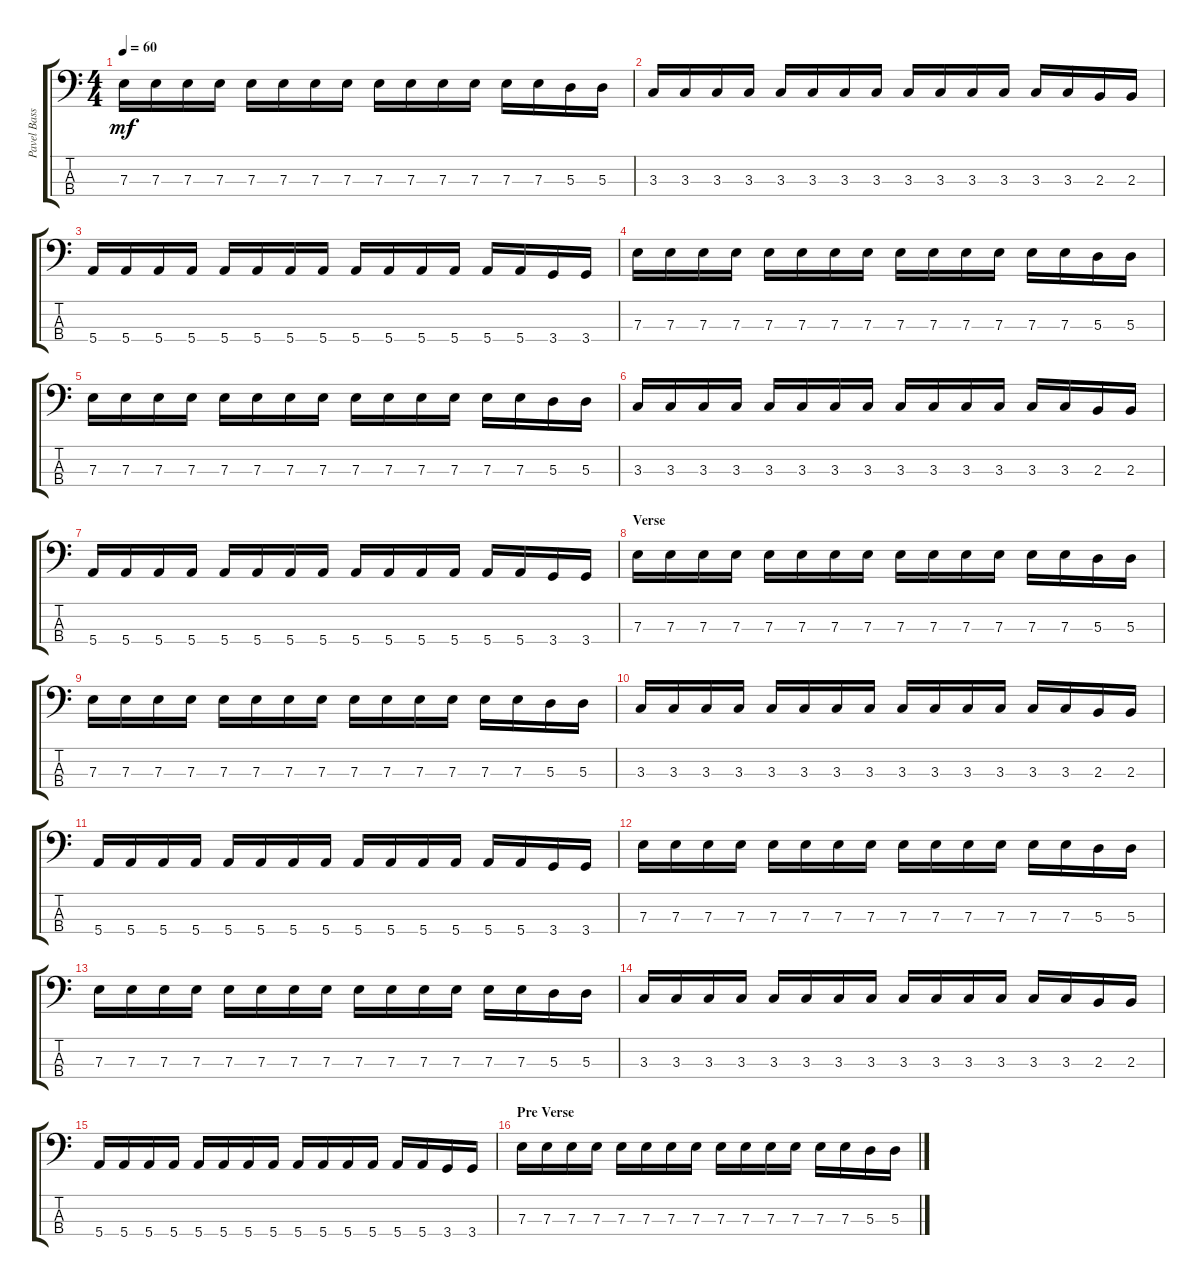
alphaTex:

\track ("Pavel Bass" "Pavel Bass") {instrument electricbassfinger}
\staff {score tabs}
\tuning (G2 D2 A1 E1) {hide}
\ts (4 4)
\tempo 60
\clef f4
\ks c
7.3.16{dy mf} 7.3.16 7.3.16 7.3.16 7.3.16 7.3.16 7.3.16 7.3.16 7.3.16 7.3.16 7.3.16 7.3.16 7.3.16 7.3.16 5.3.16 5.3.16 |
3.3.16 3.3.16 3.3.16 3.3.16 3.3.16 3.3.16 3.3.16 3.3.16 3.3.16 3.3.16 3.3.16 3.3.16 3.3.16 3.3.16 2.3.16 2.3.16 |
5.4.16 5.4.16 5.4.16 5.4.16 5.4.16 5.4.16 5.4.16 5.4.16 5.4.16 5.4.16 5.4.16 5.4.16 5.4.16 5.4.16 3.4.16 3.4.16 |
7.3.16 7.3.16 7.3.16 7.3.16 7.3.16 7.3.16 7.3.16 7.3.16 7.3.16 7.3.16 7.3.16 7.3.16 7.3.16 7.3.16 5.3.16 5.3.16 |
7.3.16 7.3.16 7.3.16 7.3.16 7.3.16 7.3.16 7.3.16 7.3.16 7.3.16 7.3.16 7.3.16 7.3.16 7.3.16 7.3.16 5.3.16 5.3.16 |
3.3.16 3.3.16 3.3.16 3.3.16 3.3.16 3.3.16 3.3.16 3.3.16 3.3.16 3.3.16 3.3.16 3.3.16 3.3.16 3.3.16 2.3.16 2.3.16 |
5.4.16 5.4.16 5.4.16 5.4.16 5.4.16 5.4.16 5.4.16 5.4.16 5.4.16 5.4.16 5.4.16 5.4.16 5.4.16 5.4.16 3.4.16 3.4.16 |
\section ("" "Verse")
7.3.16 7.3.16 7.3.16 7.3.16 7.3.16 7.3.16 7.3.16 7.3.16 7.3.16 7.3.16 7.3.16 7.3.16 7.3.16 7.3.16 5.3.16 5.3.16 |
7.3.16 7.3.16 7.3.16 7.3.16 7.3.16 7.3.16 7.3.16 7.3.16 7.3.16 7.3.16 7.3.16 7.3.16 7.3.16 7.3.16 5.3.16 5.3.16 |
3.3.16 3.3.16 3.3.16 3.3.16 3.3.16 3.3.16 3.3.16 3.3.16 3.3.16 3.3.16 3.3.16 3.3.16 3.3.16 3.3.16 2.3.16 2.3.16 |
5.4.16 5.4.16 5.4.16 5.4.16 5.4.16 5.4.16 5.4.16 5.4.16 5.4.16 5.4.16 5.4.16 5.4.16 5.4.16 5.4.16 3.4.16 3.4.16 |
7.3.16 7.3.16 7.3.16 7.3.16 7.3.16 7.3.16 7.3.16 7.3.16 7.3.16 7.3.16 7.3.16 7.3.16 7.3.16 7.3.16 5.3.16 5.3.16 |
7.3.16 7.3.16 7.3.16 7.3.16 7.3.16 7.3.16 7.3.16 7.3.16 7.3.16 7.3.16 7.3.16 7.3.16 7.3.16 7.3.16 5.3.16 5.3.16 |
3.3.16 3.3.16 3.3.16 3.3.16 3.3.16 3.3.16 3.3.16 3.3.16 3.3.16 3.3.16 3.3.16 3.3.16 3.3.16 3.3.16 2.3.16 2.3.16 |
5.4.16 5.4.16 5.4.16 5.4.16 5.4.16 5.4.16 5.4.16 5.4.16 5.4.16 5.4.16 5.4.16 5.4.16 5.4.16 5.4.16 3.4.16 3.4.16 |
\section ("" "Pre Verse")
7.3.16 7.3.16 7.3.16 7.3.16 7.3.16 7.3.16 7.3.16 7.3.16 7.3.16 7.3.16 7.3.16 7.3.16 7.3.16 7.3.16 5.3.16 5.3.16
